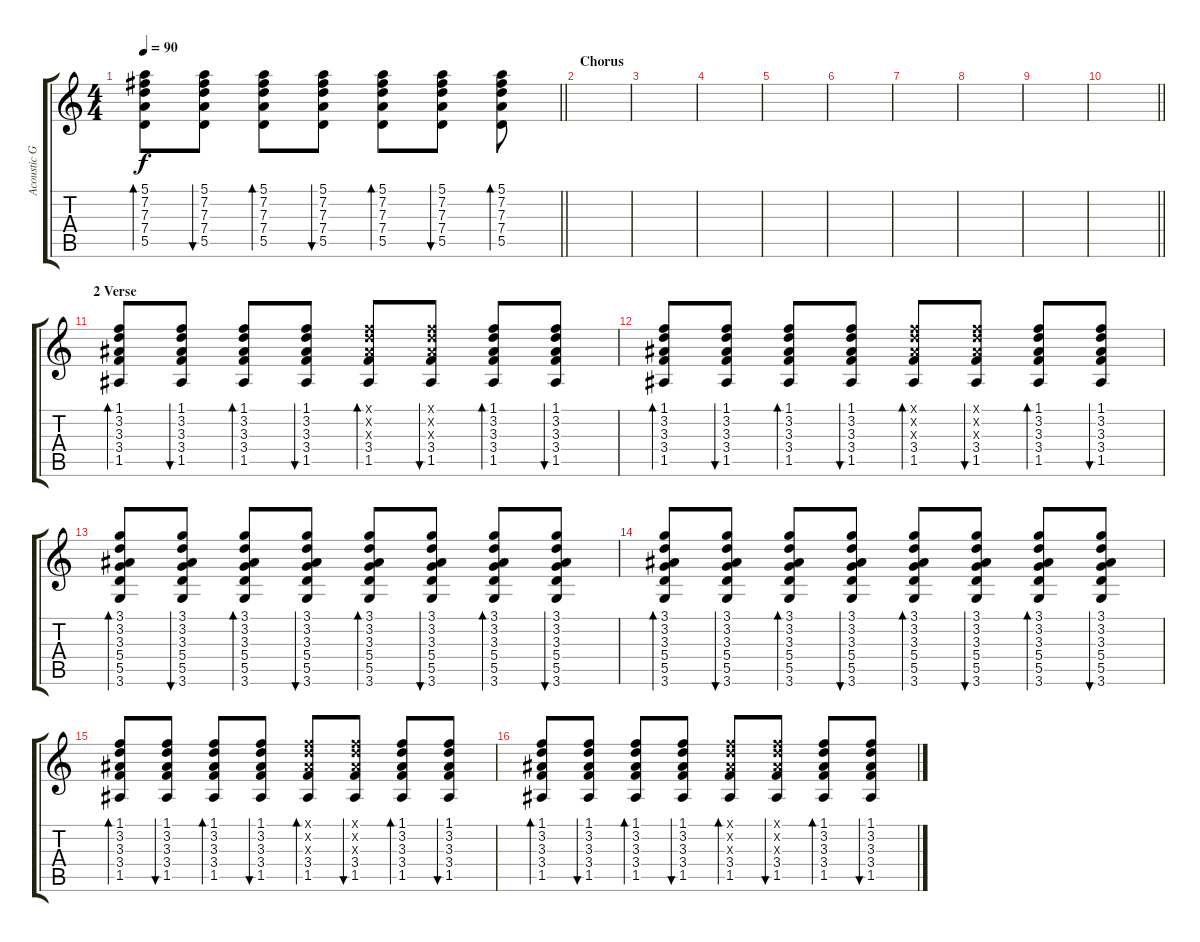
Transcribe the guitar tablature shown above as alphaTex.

\track ("Acoustic Guitar" "Acoustic G") {instrument acousticguitarsteel}
\staff {score tabs}
\tuning (E4 B3 G3 D3 A2 E2) {hide}
\ts (4 4)
\tempo 90
\clef g2
\barLineRight lightlight
\ks c
(5.1 7.2 7.3 7.4 5.5).8{bd 60 dy f} (5.1 7.2 7.3 7.4 5.5).8{bu 60} (5.1 7.2 7.3 7.4 5.5).8{bd 60} (5.1 7.2 7.3 7.4 5.5).8{bu 60} (5.1 7.2 7.3 7.4 5.5).8{bd 60} (5.1 7.2 7.3 7.4 5.5).8{bu 60} (5.1 7.2 7.3 7.4 5.5).8{bd 60} |
\section ("" "Chorus")
|
|
|
|
|
|
|
|
\barLineRight lightlight
|
\section ("" "2 Verse")
(1.1 3.2 3.3 3.4 1.5).8{bd 60} (1.1 3.2 3.3 3.4 1.5).8{bu 60} (1.1 3.2 3.3 3.4 1.5).8{bd 60} (1.1 3.2 3.3 3.4 1.5).8{bu 60} (1.1{x} 3.2{x} 3.3{x} 3.4 1.5).8{bd 60} (1.1{x} 3.2{x} 3.3{x} 3.4 1.5).8{bu 60} (1.1 3.2 3.3 3.4 1.5).8{bd 60} (1.1 3.2 3.3 3.4 1.5).8{bu 60} |
(1.1 3.2 3.3 3.4 1.5).8{bd 60} (1.1 3.2 3.3 3.4 1.5).8{bu 60} (1.1 3.2 3.3 3.4 1.5).8{bd 60} (1.1 3.2 3.3 3.4 1.5).8{bu 60} (1.1{x} 3.2{x} 3.3{x} 3.4 1.5).8{bd 60} (1.1{x} 3.2{x} 3.3{x} 3.4 1.5).8{bu 60} (1.1 3.2 3.3 3.4 1.5).8{bd 60} (1.1 3.2 3.3 3.4 1.5).8{bu 60} |
(3.1 3.2 3.3 5.4 5.5 3.6).8{bd 60} (3.1 3.2 3.3 5.4 5.5 3.6).8{bu 60} (3.1 3.2 3.3 5.4 5.5 3.6).8{bd 60} (3.1 3.2 3.3 5.4 5.5 3.6).8{bu 60} (3.1 3.2 3.3 5.4 5.5 3.6).8{bd 60} (3.1 3.2 3.3 5.4 5.5 3.6).8{bu 60} (3.1 3.2 3.3 5.4 5.5 3.6).8{bd 60} (3.1 3.2 3.3 5.4 5.5 3.6).8{bu 60} |
(3.1 3.2 3.3 5.4 5.5 3.6).8{bd 60} (3.1 3.2 3.3 5.4 5.5 3.6).8{bu 60} (3.1 3.2 3.3 5.4 5.5 3.6).8{bd 60} (3.1 3.2 3.3 5.4 5.5 3.6).8{bu 60} (3.1 3.2 3.3 5.4 5.5 3.6).8{bd 60} (3.1 3.2 3.3 5.4 5.5 3.6).8{bu 60} (3.1 3.2 3.3 5.4 5.5 3.6).8{bd 60} (3.1 3.2 3.3 5.4 5.5 3.6).8{bu 60} |
(1.1 3.2 3.3 3.4 1.5).8{bd 60} (1.1 3.2 3.3 3.4 1.5).8{bu 60} (1.1 3.2 3.3 3.4 1.5).8{bd 60} (1.1 3.2 3.3 3.4 1.5).8{bu 60} (1.1{x} 3.2{x} 3.3{x} 3.4 1.5).8{bd 60} (1.1{x} 3.2{x} 3.3{x} 3.4 1.5).8{bu 60} (1.1 3.2 3.3 3.4 1.5).8{bd 60} (1.1 3.2 3.3 3.4 1.5).8{bu 60} |
(1.1 3.2 3.3 3.4 1.5).8{bd 60} (1.1 3.2 3.3 3.4 1.5).8{bu 60} (1.1 3.2 3.3 3.4 1.5).8{bd 60} (1.1 3.2 3.3 3.4 1.5).8{bu 60} (1.1{x} 3.2{x} 3.3{x} 3.4 1.5).8{bd 60} (1.1{x} 3.2{x} 3.3{x} 3.4 1.5).8{bu 60} (1.1 3.2 3.3 3.4 1.5).8{bd 60} (1.1 3.2 3.3 3.4 1.5).8{bu 60}
